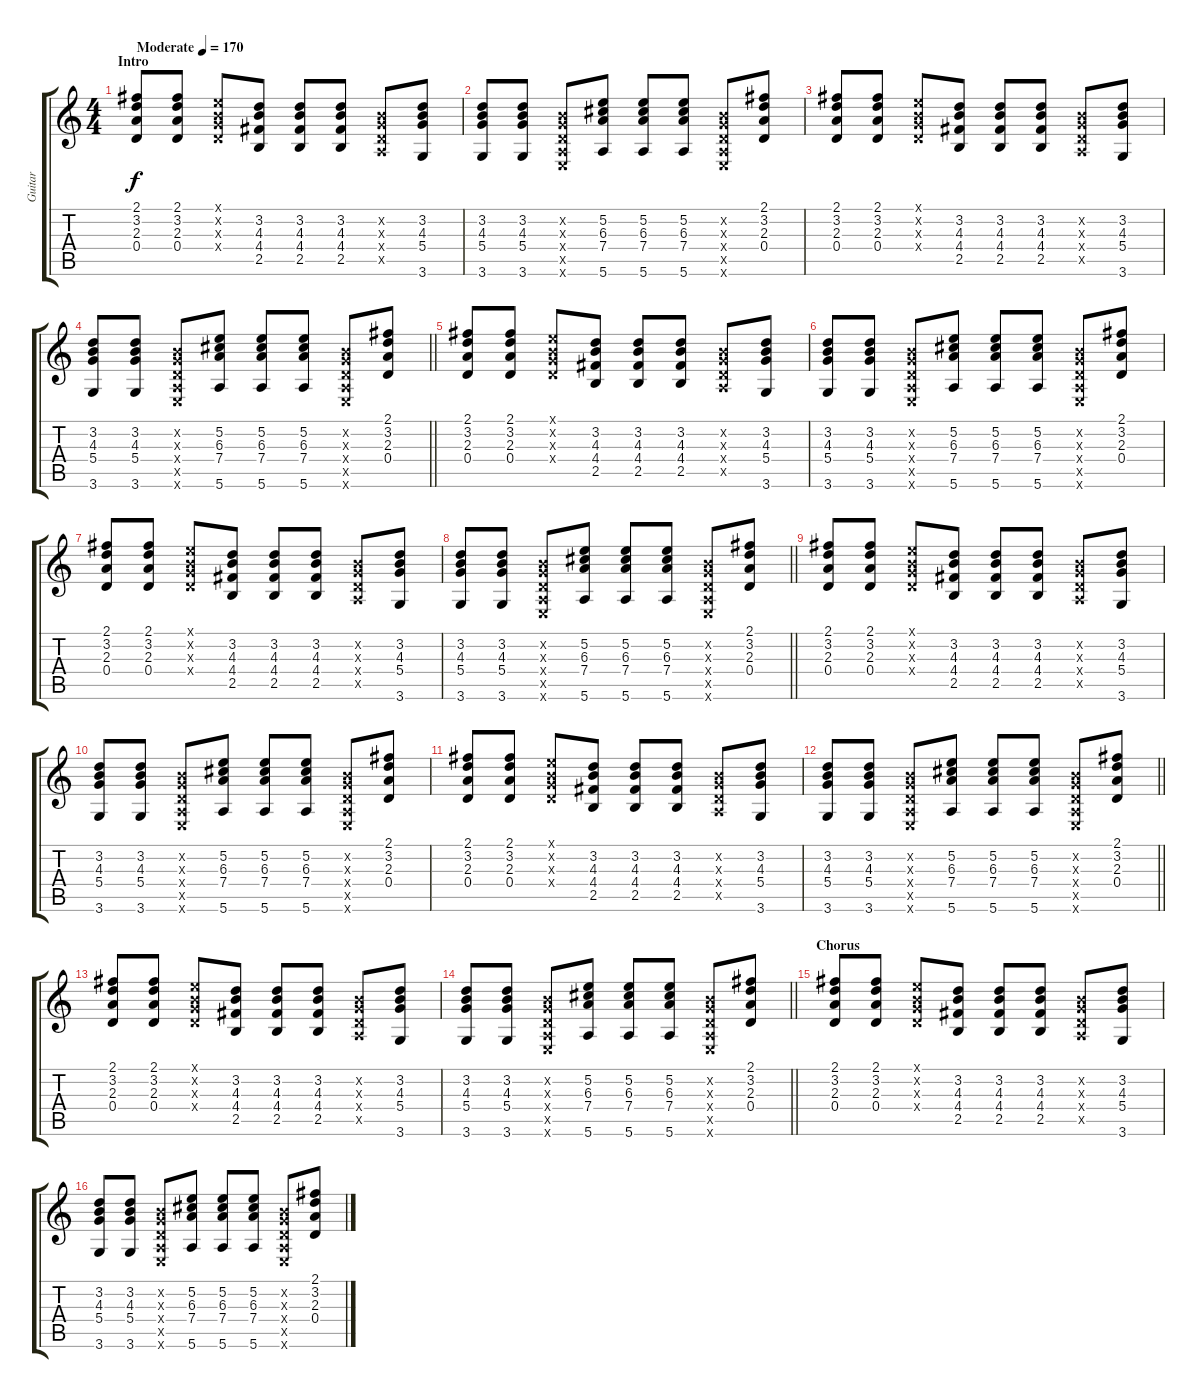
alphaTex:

\track ("Guitar" "Guitar") {instrument acousticguitarsteel}
\staff {score tabs}
\tuning (E4 B3 G3 D3 A2 E2) {hide}
\ts (4 4)
\section ("" "Intro")
\tempo (170 "Moderate")
\clef g2
\ks c
(2.1 3.2 2.3 0.4).8{dy f instrument acousticguitarsteel} (2.1 3.2 2.3 0.4).8 (0.1{x} 0.2{x} 0.3{x} 0.4{x}).8 (3.2 4.3 4.4 2.5).8 (3.2 4.3 4.4 2.5).8 (3.2 4.3 4.4 2.5).8 (0.2{x} 0.3{x} 0.4{x} 0.5{x}).8 (3.2 4.3 5.4 3.6).8 |
(3.2 4.3 5.4 3.6).8 (3.2 4.3 5.4 3.6).8 (0.2{x} 0.3{x} 0.4{x} 0.5{x} 0.6{x}).8 (5.2 6.3 7.4 5.6).8 (5.2 6.3 7.4 5.6).8 (5.2 6.3 7.4 5.6).8 (0.2{x} 0.3{x} 0.4{x} 0.5{x} 0.6{x}).8 (2.1 3.2 2.3 0.4).8 |
(2.1 3.2 2.3 0.4).8 (2.1 3.2 2.3 0.4).8 (0.1{x} 0.2{x} 0.3{x} 0.4{x}).8 (3.2 4.3 4.4 2.5).8 (3.2 4.3 4.4 2.5).8 (3.2 4.3 4.4 2.5).8 (0.2{x} 0.3{x} 0.4{x} 0.5{x}).8 (3.2 4.3 5.4 3.6).8 |
\barLineRight lightlight
(3.2 4.3 5.4 3.6).8 (3.2 4.3 5.4 3.6).8 (0.2{x} 0.3{x} 0.4{x} 0.5{x} 0.6{x}).8 (5.2 6.3 7.4 5.6).8 (5.2 6.3 7.4 5.6).8 (5.2 6.3 7.4 5.6).8 (0.2{x} 0.3{x} 0.4{x} 0.5{x} 0.6{x}).8 (2.1 3.2 2.3 0.4).8 |
(2.1 3.2 2.3 0.4).8 (2.1 3.2 2.3 0.4).8 (0.1{x} 0.2{x} 0.3{x} 0.4{x}).8 (3.2 4.3 4.4 2.5).8 (3.2 4.3 4.4 2.5).8 (3.2 4.3 4.4 2.5).8 (0.2{x} 0.3{x} 0.4{x} 0.5{x}).8 (3.2 4.3 5.4 3.6).8 |
(3.2 4.3 5.4 3.6).8 (3.2 4.3 5.4 3.6).8 (0.2{x} 0.3{x} 0.4{x} 0.5{x} 0.6{x}).8 (5.2 6.3 7.4 5.6).8 (5.2 6.3 7.4 5.6).8 (5.2 6.3 7.4 5.6).8 (0.2{x} 0.3{x} 0.4{x} 0.5{x} 0.6{x}).8 (2.1 3.2 2.3 0.4).8 |
(2.1 3.2 2.3 0.4).8 (2.1 3.2 2.3 0.4).8 (0.1{x} 0.2{x} 0.3{x} 0.4{x}).8 (3.2 4.3 4.4 2.5).8 (3.2 4.3 4.4 2.5).8 (3.2 4.3 4.4 2.5).8 (0.2{x} 0.3{x} 0.4{x} 0.5{x}).8 (3.2 4.3 5.4 3.6).8 |
\barLineRight lightlight
(3.2 4.3 5.4 3.6).8 (3.2 4.3 5.4 3.6).8 (0.2{x} 0.3{x} 0.4{x} 0.5{x} 0.6{x}).8 (5.2 6.3 7.4 5.6).8 (5.2 6.3 7.4 5.6).8 (5.2 6.3 7.4 5.6).8 (0.2{x} 0.3{x} 0.4{x} 0.5{x} 0.6{x}).8 (2.1 3.2 2.3 0.4).8 |
(2.1 3.2 2.3 0.4).8 (2.1 3.2 2.3 0.4).8 (0.1{x} 0.2{x} 0.3{x} 0.4{x}).8 (3.2 4.3 4.4 2.5).8 (3.2 4.3 4.4 2.5).8 (3.2 4.3 4.4 2.5).8 (0.2{x} 0.3{x} 0.4{x} 0.5{x}).8 (3.2 4.3 5.4 3.6).8 |
(3.2 4.3 5.4 3.6).8 (3.2 4.3 5.4 3.6).8 (0.2{x} 0.3{x} 0.4{x} 0.5{x} 0.6{x}).8 (5.2 6.3 7.4 5.6).8 (5.2 6.3 7.4 5.6).8 (5.2 6.3 7.4 5.6).8 (0.2{x} 0.3{x} 0.4{x} 0.5{x} 0.6{x}).8 (2.1 3.2 2.3 0.4).8 |
(2.1 3.2 2.3 0.4).8 (2.1 3.2 2.3 0.4).8 (0.1{x} 0.2{x} 0.3{x} 0.4{x}).8 (3.2 4.3 4.4 2.5).8 (3.2 4.3 4.4 2.5).8 (3.2 4.3 4.4 2.5).8 (0.2{x} 0.3{x} 0.4{x} 0.5{x}).8 (3.2 4.3 5.4 3.6).8 |
\barLineRight lightlight
(3.2 4.3 5.4 3.6).8 (3.2 4.3 5.4 3.6).8 (0.2{x} 0.3{x} 0.4{x} 0.5{x} 0.6{x}).8 (5.2 6.3 7.4 5.6).8 (5.2 6.3 7.4 5.6).8 (5.2 6.3 7.4 5.6).8 (0.2{x} 0.3{x} 0.4{x} 0.5{x} 0.6{x}).8 (2.1 3.2 2.3 0.4).8 |
(2.1 3.2 2.3 0.4).8 (2.1 3.2 2.3 0.4).8 (0.1{x} 0.2{x} 0.3{x} 0.4{x}).8 (3.2 4.3 4.4 2.5).8 (3.2 4.3 4.4 2.5).8 (3.2 4.3 4.4 2.5).8 (0.2{x} 0.3{x} 0.4{x} 0.5{x}).8 (3.2 4.3 5.4 3.6).8 |
\barLineRight lightlight
(3.2 4.3 5.4 3.6).8 (3.2 4.3 5.4 3.6).8 (0.2{x} 0.3{x} 0.4{x} 0.5{x} 0.6{x}).8 (5.2 6.3 7.4 5.6).8 (5.2 6.3 7.4 5.6).8 (5.2 6.3 7.4 5.6).8 (0.2{x} 0.3{x} 0.4{x} 0.5{x} 0.6{x}).8 (2.1 3.2 2.3 0.4).8 |
\section ("" "Chorus")
(2.1 3.2 2.3 0.4).8 (2.1 3.2 2.3 0.4).8 (0.1{x} 0.2{x} 0.3{x} 0.4{x}).8 (3.2 4.3 4.4 2.5).8 (3.2 4.3 4.4 2.5).8 (3.2 4.3 4.4 2.5).8 (0.2{x} 0.3{x} 0.4{x} 0.5{x}).8 (3.2 4.3 5.4 3.6).8 |
(3.2 4.3 5.4 3.6).8 (3.2 4.3 5.4 3.6).8 (0.2{x} 0.3{x} 0.4{x} 0.5{x} 0.6{x}).8 (5.2 6.3 7.4 5.6).8 (5.2 6.3 7.4 5.6).8 (5.2 6.3 7.4 5.6).8 (0.2{x} 0.3{x} 0.4{x} 0.5{x} 0.6{x}).8 (2.1 3.2 2.3 0.4).8
